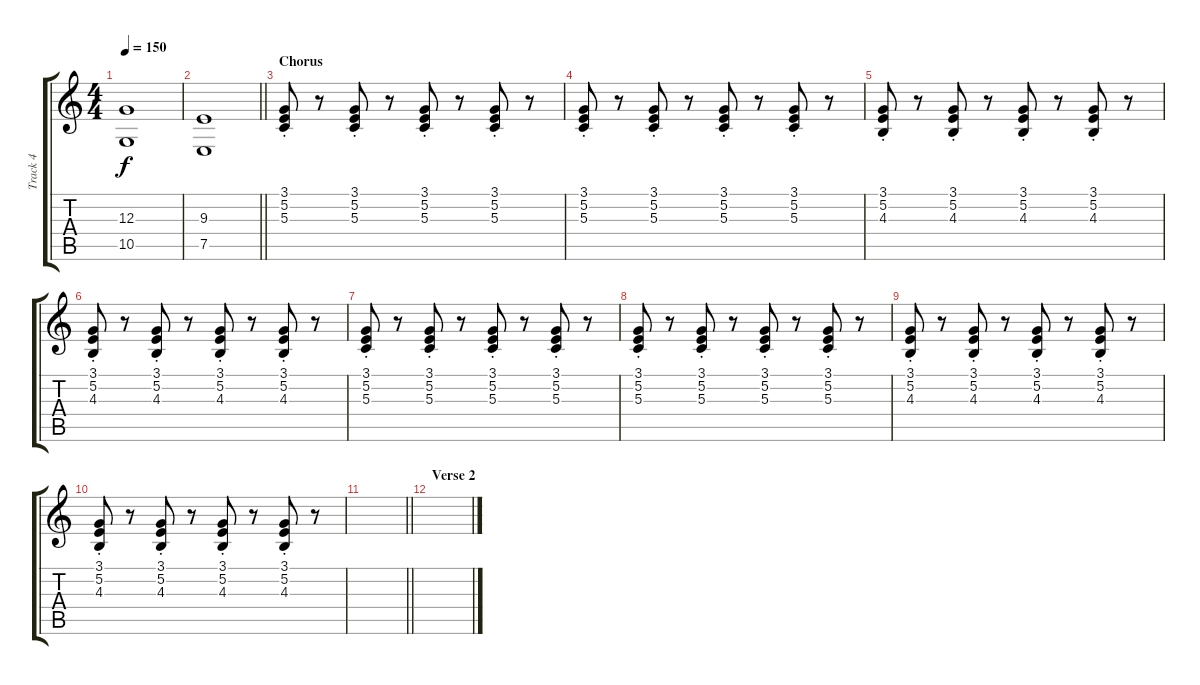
\track ("Track 4" "Track 4") {instrument synthstrings1}
\staff {score tabs}
\tuning (E4 B3 G3 D3 A2 E2) {hide}
\ts (4 4)
\tempo 150
\clef g2
\ks c
(12.3 10.5).1{dy f} |
\barLineRight lightlight
(9.3 7.5).1 |
\section ("" "Chorus")
(3.1{st} 5.2{st} 5.3{st}).8{instrument synthstrings1} r.8 (3.1{st} 5.2{st} 5.3{st}).8 r.8 (3.1{st} 5.2{st} 5.3{st}).8 r.8 (3.1{st} 5.2{st} 5.3{st}).8 r.8 |
(3.1{st} 5.2{st} 5.3{st}).8 r.8 (3.1{st} 5.2{st} 5.3{st}).8 r.8 (3.1{st} 5.2{st} 5.3{st}).8 r.8 (3.1{st} 5.2{st} 5.3{st}).8 r.8 |
(3.1{st} 5.2{st} 4.3{st}).8 r.8 (3.1{st} 5.2{st} 4.3{st}).8 r.8 (3.1{st} 5.2{st} 4.3{st}).8 r.8 (3.1{st} 5.2{st} 4.3{st}).8 r.8 |
(3.1{st} 5.2{st} 4.3{st}).8 r.8 (3.1{st} 5.2{st} 4.3{st}).8 r.8 (3.1{st} 5.2{st} 4.3{st}).8 r.8 (3.1{st} 5.2{st} 4.3{st}).8 r.8 |
(3.1{st} 5.2{st} 5.3{st}).8 r.8 (3.1{st} 5.2{st} 5.3{st}).8 r.8 (3.1{st} 5.2{st} 5.3{st}).8 r.8 (3.1{st} 5.2{st} 5.3{st}).8 r.8 |
(3.1{st} 5.2{st} 5.3{st}).8 r.8 (3.1{st} 5.2{st} 5.3{st}).8 r.8 (3.1{st} 5.2{st} 5.3{st}).8 r.8 (3.1{st} 5.2{st} 5.3{st}).8 r.8 |
(3.1{st} 5.2{st} 4.3{st}).8 r.8 (3.1{st} 5.2{st} 4.3{st}).8 r.8 (3.1{st} 5.2{st} 4.3{st}).8 r.8 (3.1{st} 5.2{st} 4.3{st}).8 r.8 |
(3.1{st} 5.2{st} 4.3{st}).8 r.8 (3.1{st} 5.2{st} 4.3{st}).8 r.8 (3.1{st} 5.2{st} 4.3{st}).8 r.8 (3.1{st} 5.2{st} 4.3{st}).8 r.8 |
\barLineRight lightlight
|
\section ("" "Verse 2")
